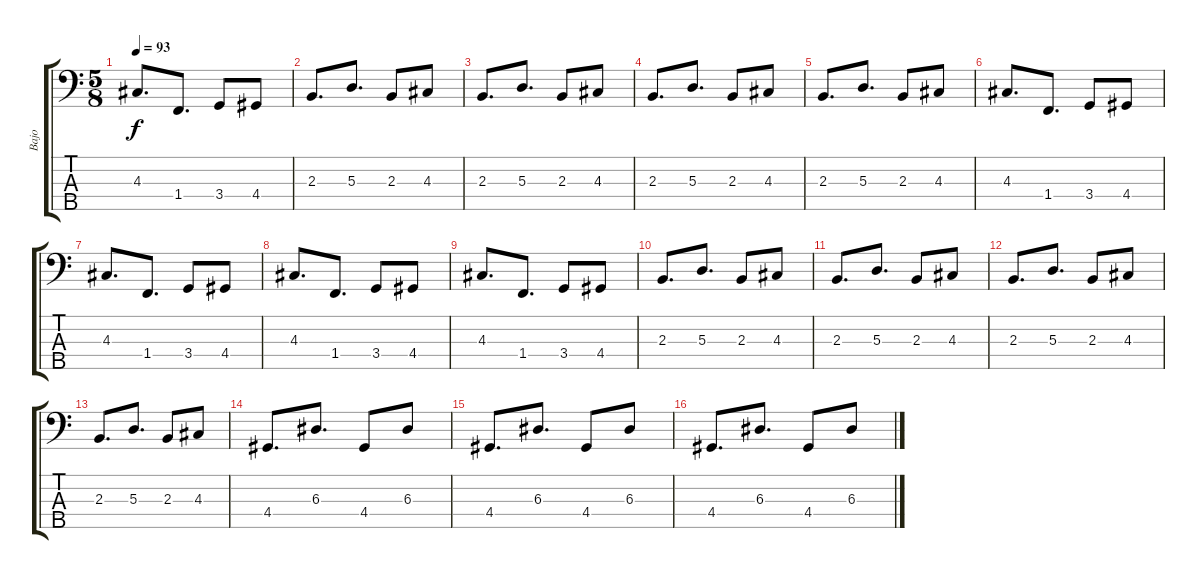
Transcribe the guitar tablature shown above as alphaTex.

\track ("Bajo" "Bajo") {instrument electricbasspick}
\staff {score tabs}
\tuning (G2 D2 A1 E1 B0) {hide}
\ts (5 8)
\tempo 93
\clef f4
\ks c
4.3.8{d dy f} 1.4.8{d} 3.4.8 4.4.8 |
2.3.8{d} 5.3.8{d} 2.3.8 4.3.8 |
2.3.8{d} 5.3.8{d} 2.3.8 4.3.8 |
2.3.8{d} 5.3.8{d} 2.3.8 4.3.8 |
2.3.8{d} 5.3.8{d} 2.3.8 4.3.8 |
4.3.8{d} 1.4.8{d} 3.4.8 4.4.8 |
4.3.8{d} 1.4.8{d} 3.4.8 4.4.8 |
4.3.8{d} 1.4.8{d} 3.4.8 4.4.8 |
4.3.8{d} 1.4.8{d} 3.4.8 4.4.8 |
2.3.8{d} 5.3.8{d} 2.3.8 4.3.8 |
2.3.8{d} 5.3.8{d} 2.3.8 4.3.8 |
2.3.8{d} 5.3.8{d} 2.3.8 4.3.8 |
2.3.8{d} 5.3.8{d} 2.3.8 4.3.8 |
4.4.8{d} 6.3.8{d} 4.4.8 6.3.8 |
4.4.8{d} 6.3.8{d} 4.4.8 6.3.8 |
4.4.8{d} 6.3.8{d} 4.4.8 6.3.8
